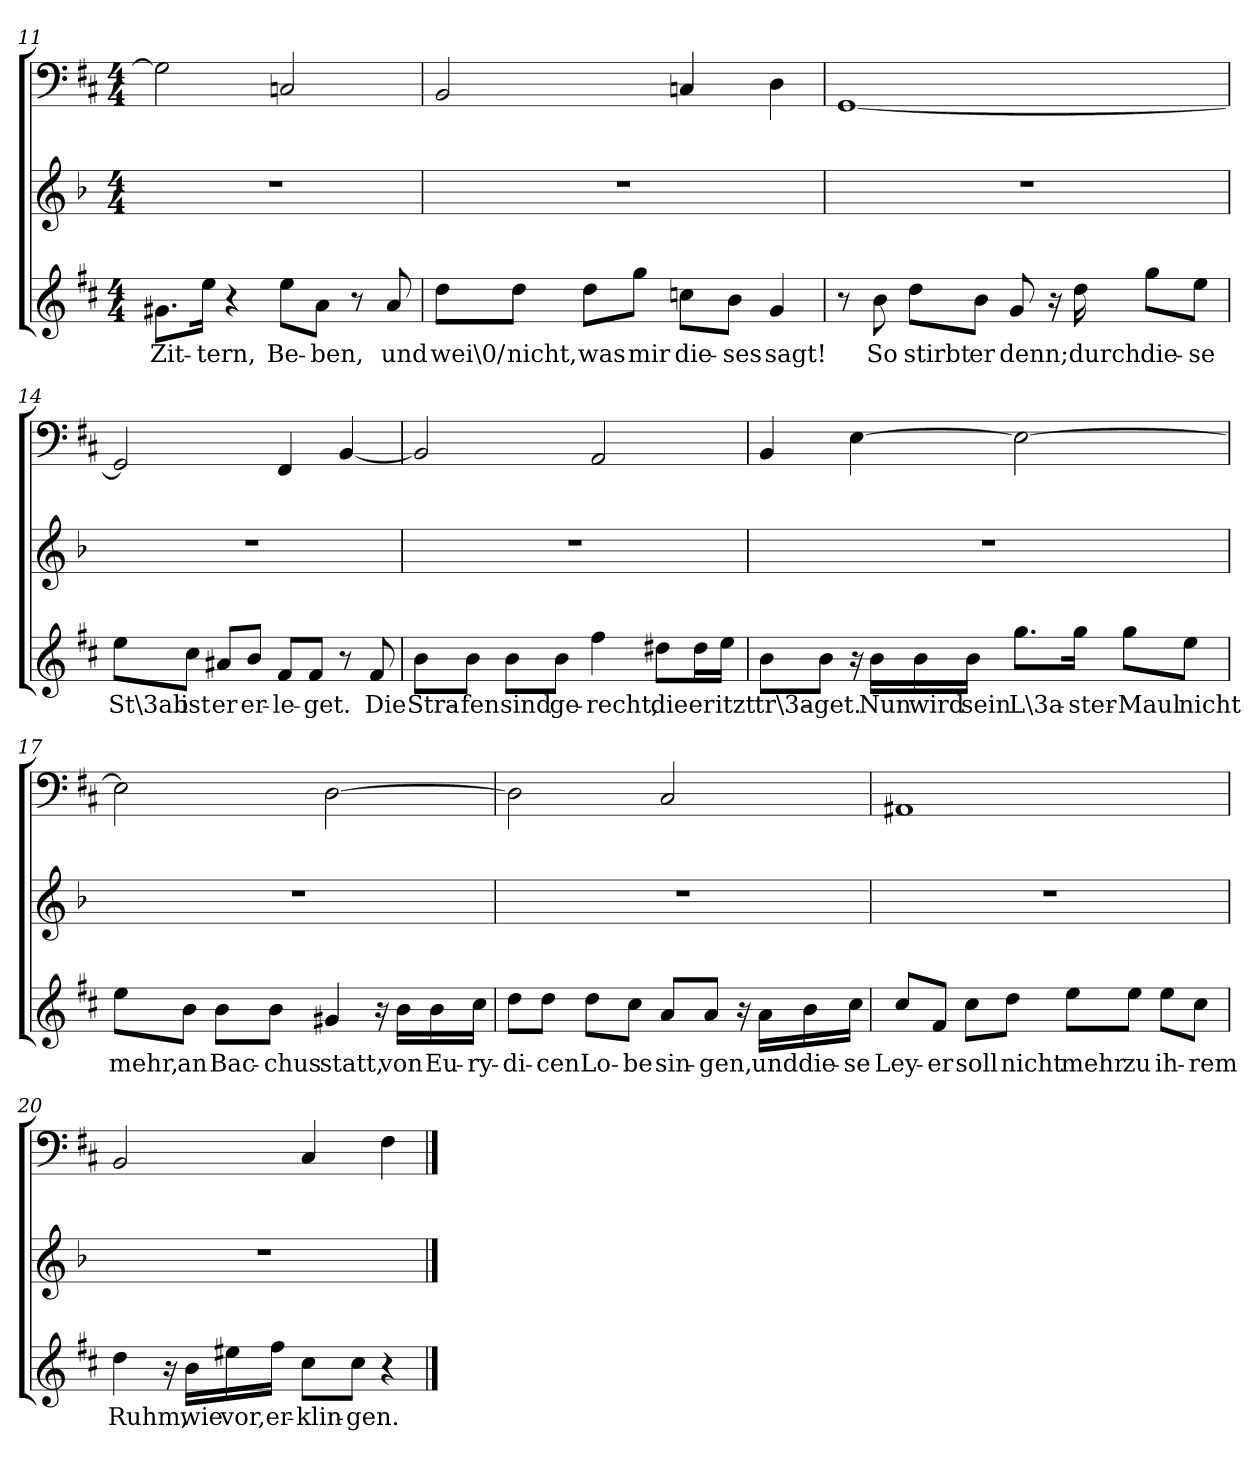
**kern	**text	**kern	**kern
*part3	*part3	*part2	*part1
*staff3	*staff3	*staff2	*staff1
*clefG2	*	*clefG2	*clefF4
*k[f#c#]	*	*k[b-]	*k[f#c#]
*D:	*	*d:	*D:
*M4/4	*	*M4/4	*M4/4
=11	=11	=11	=11
8.g#X\L	Zit-	1r	2G#\]
16ee\Jk	-tern,	.	.
4r	.	.	.
8ee\L	Be-	.	2Cn/
8a\J	-ben,	.	.
8r	.	.	.
8a/	und	.	.
=12	=12	=12	=12
8dd\L	wei\0/	1r	2BB/
8dd\J	nicht,	.	.
8dd\L	was	.	.
8gg\J	mir	.	.
8ccn\L	die-	.	4Cn/
8b\J	-ses	.	.
4g/	sagt!	.	4D\
=13	=13	=13	=13
8r	.	1r	[1GG/
8b\	So	.	.
8dd\L	stirbt	.	.
8b\J	er	.	.
8g/	denn;	.	.
16r	.	.	.
16dd\	durch	.	.
8gg\L	die-	.	.
8ee\J	-se	.	.
=14	=14	=14	=14
8ee\L	St\3ab	1r	2GG/]
8cc#\J	ist	.	.
8a#X/L	er	.	.
8b/J	er-	.	.
8f#/L	-le-	.	4FF#/
8f#/J	-get.	.	.
8r	.	.	[4BB/
8f#/	Die	.	.
=15	=15	=15	=15
8b\L	Stra-	1r	2BB/]
8b\J	-fen	.	.
8b\L	sind	.	.
8b\J	ge-	.	.
4ff#\	-recht,	.	2AA/
8dd#X\L	die	.	.
16dd#\L	er	.	.
16ee\JJ	itzt	.	.
=16	=16	=16	=16
8b\L	tr\3a-	1r	4BB/
8b\J	-get.	.	.
16r	.	.	[4E\
16b\LL	Nun	.	.
16b\	wird	.	.
16b\JJ	sein	.	.
8.gg\L	L\3a-	.	2E\_
16gg\Jk	-ster-	.	.
8gg\L	-Maul	.	.
8ee\J	nicht	.	.
=17	=17	=17	=17
8ee\L	mehr,	1r	2E\]
8b\J	an	.	.
8b\L	Bac-	.	.
8b\J	-chus	.	.
4g#X/	statt,	.	[2D\
16r	.	.	.
16b\LL	von	.	.
16b\	Eu-	.	.
16cc#\JJ	-ry-	.	.
=18	=18	=18	=18
8dd\L	-di-	1r	2D\]
8dd\J	-cen	.	.
8dd\L	Lo-	.	.
8cc#\J	-be	.	.
8a/L	sin-	.	2C#/
8a/J	-gen,	.	.
16r	.	.	.
16a\LL	und	.	.
16b\	die-	.	.
16cc#\JJ	-se	.	.
=19	=19	=19	=19
8cc#/L	Ley-	1r	1AA#X/
8f#/J	-er	.	.
8cc#\L	soll	.	.
8dd\J	nicht	.	.
8ee\L	mehr	.	.
8ee\J	zu	.	.
8ee\L	ih-	.	.
8cc#\J	-rem	.	.
=20	=20	=20	=20
4dd\	Ruhm,	1r	2BB/
16r	.	.	.
16b\LL	wie	.	.
16ee#X\	vor,	.	.
16ff#\JJ	er-	.	.
8cc#\L	-klin-	.	4C#/
8cc#\J	-gen.	.	.
4r	.	.	4F#\
==	==	==	==
*-	*-	*-	*-
